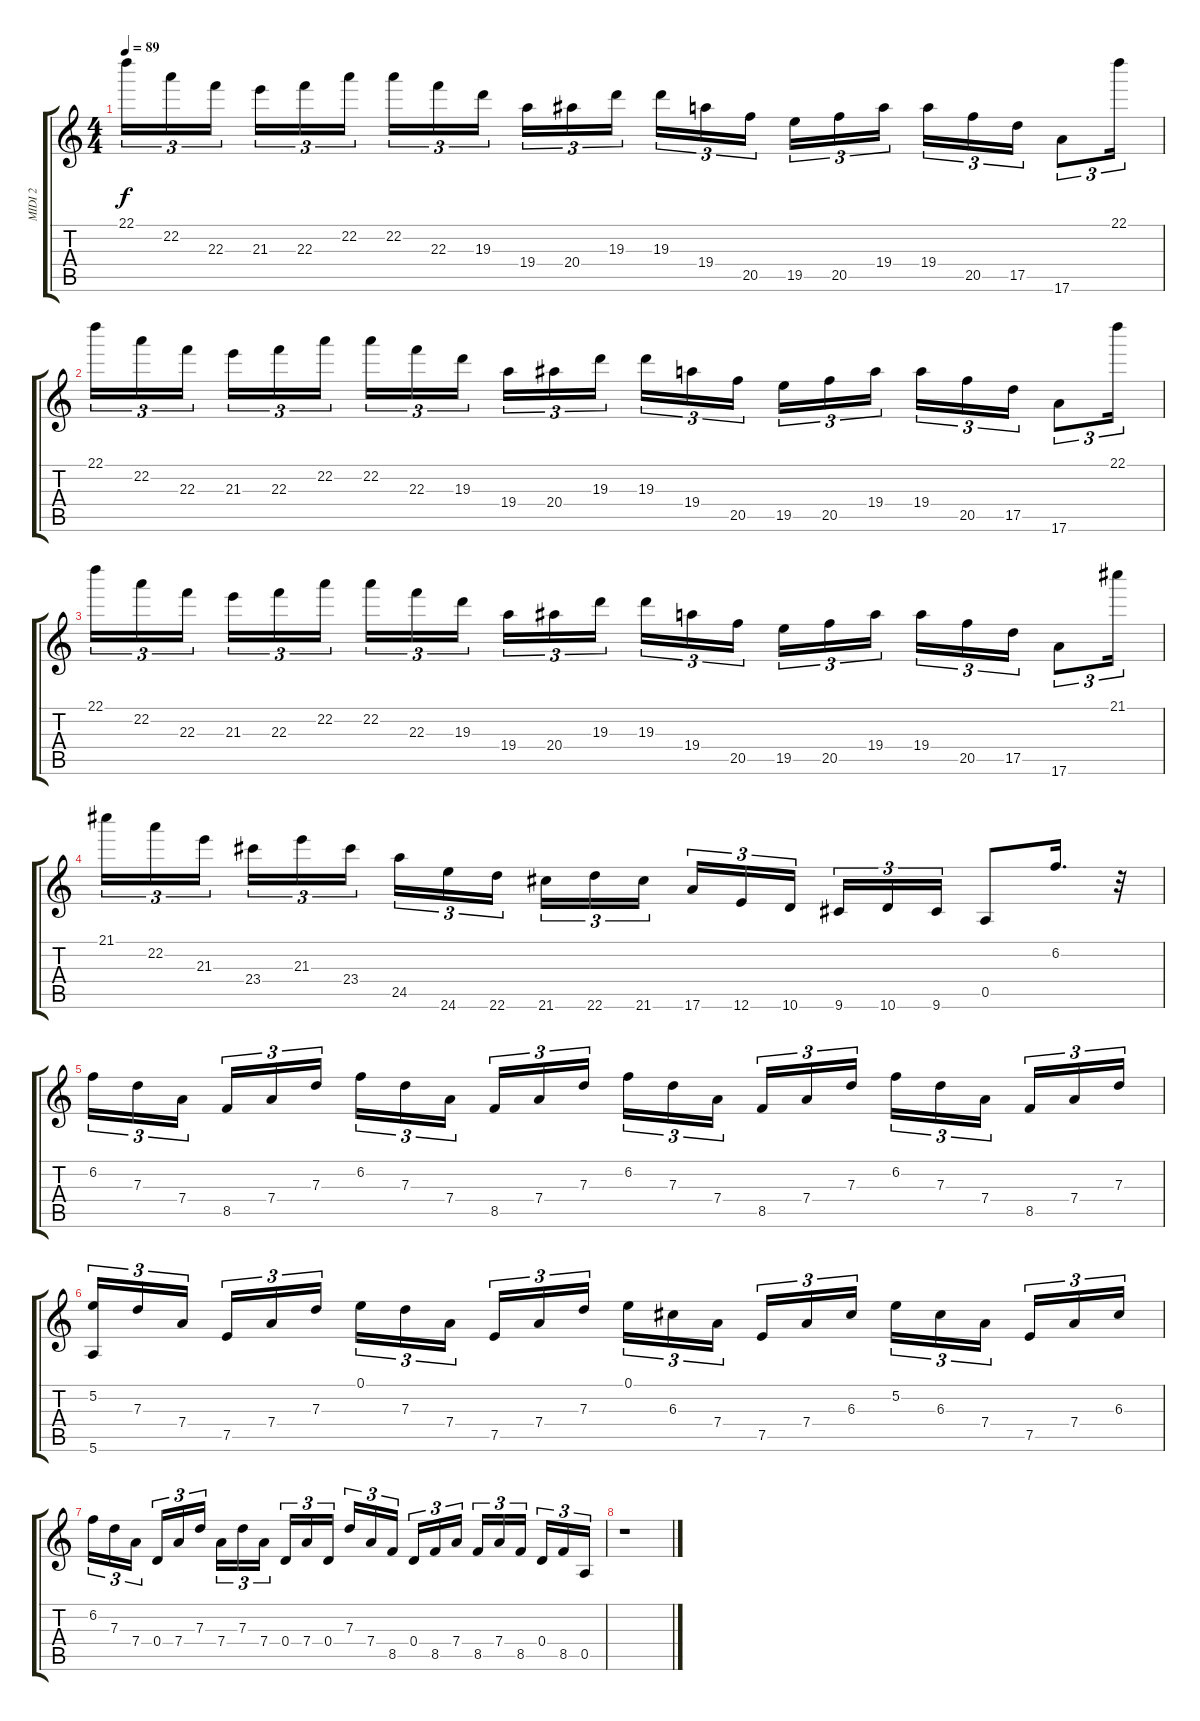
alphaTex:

\track ("MIDI 2" "MIDI 2") {instrument acousticguitarnylon}
\staff {score tabs}
\tuning (E4 B3 G3 D3 A2 E2) {hide}
\ts (4 4)
\tempo 89
\clef g2
\ks c
22.1.16{tu (3 2) dy f} 22.2.16{tu (3 2)} 22.3.16{tu (3 2)} 21.3.16{tu (3 2)} 22.3.16{tu (3 2)} 22.2.16{tu (3 2)} 22.2.16{tu (3 2)} 22.3.16{tu (3 2)} 19.3.16{tu (3 2)} 19.4.16{tu (3 2)} 20.4.16{tu (3 2)} 19.3.16{tu (3 2)} 19.3.16{tu (3 2)} 19.4.16{tu (3 2)} 20.5.16{tu (3 2)} 19.5.16{tu (3 2)} 20.5.16{tu (3 2)} 19.4.16{tu (3 2)} 19.4.16{tu (3 2)} 20.5.16{tu (3 2)} 17.5.16{tu (3 2)} 17.6.8{tu (3 2)} 22.1.16{tu (3 2)} |
22.1.16{tu (3 2)} 22.2.16{tu (3 2)} 22.3.16{tu (3 2)} 21.3.16{tu (3 2)} 22.3.16{tu (3 2)} 22.2.16{tu (3 2)} 22.2.16{tu (3 2)} 22.3.16{tu (3 2)} 19.3.16{tu (3 2)} 19.4.16{tu (3 2)} 20.4.16{tu (3 2)} 19.3.16{tu (3 2)} 19.3.16{tu (3 2)} 19.4.16{tu (3 2)} 20.5.16{tu (3 2)} 19.5.16{tu (3 2)} 20.5.16{tu (3 2)} 19.4.16{tu (3 2)} 19.4.16{tu (3 2)} 20.5.16{tu (3 2)} 17.5.16{tu (3 2)} 17.6.8{tu (3 2)} 22.1.16{tu (3 2)} |
22.1.16{tu (3 2)} 22.2.16{tu (3 2)} 22.3.16{tu (3 2)} 21.3.16{tu (3 2)} 22.3.16{tu (3 2)} 22.2.16{tu (3 2)} 22.2.16{tu (3 2)} 22.3.16{tu (3 2)} 19.3.16{tu (3 2)} 19.4.16{tu (3 2)} 20.4.16{tu (3 2)} 19.3.16{tu (3 2)} 19.3.16{tu (3 2)} 19.4.16{tu (3 2)} 20.5.16{tu (3 2)} 19.5.16{tu (3 2)} 20.5.16{tu (3 2)} 19.4.16{tu (3 2)} 19.4.16{tu (3 2)} 20.5.16{tu (3 2)} 17.5.16{tu (3 2)} 17.6.8{tu (3 2)} 21.1.16{tu (3 2)} |
21.1.16{tu (3 2)} 22.2.16{tu (3 2)} 21.3.16{tu (3 2)} 23.4.16{tu (3 2)} 21.3.16{tu (3 2)} 23.4.16{tu (3 2)} 24.5.16{tu (3 2)} 24.6.16{tu (3 2)} 22.6.16{tu (3 2)} 21.6.16{tu (3 2)} 22.6.16{tu (3 2)} 21.6.16{tu (3 2)} 17.6.16{tu (3 2)} 12.6.16{tu (3 2)} 10.6.16{tu (3 2)} 9.6.16{tu (3 2)} 10.6.16{tu (3 2)} 9.6.16{tu (3 2)} 0.5.8 6.2.16{d} r.32 |
6.2.16{tu (3 2)} 7.3.16{tu (3 2)} 7.4.16{tu (3 2)} 8.5.16{tu (3 2)} 7.4.16{tu (3 2)} 7.3.16{tu (3 2)} 6.2.16{tu (3 2)} 7.3.16{tu (3 2)} 7.4.16{tu (3 2)} 8.5.16{tu (3 2)} 7.4.16{tu (3 2)} 7.3.16{tu (3 2)} 6.2.16{tu (3 2)} 7.3.16{tu (3 2)} 7.4.16{tu (3 2)} 8.5.16{tu (3 2)} 7.4.16{tu (3 2)} 7.3.16{tu (3 2)} 6.2.16{tu (3 2)} 7.3.16{tu (3 2)} 7.4.16{tu (3 2)} 8.5.16{tu (3 2)} 7.4.16{tu (3 2)} 7.3.16{tu (3 2)} |
(5.2 5.6).16{tu (3 2)} 7.3.16{tu (3 2)} 7.4.16{tu (3 2)} 7.5.16{tu (3 2)} 7.4.16{tu (3 2)} 7.3.16{tu (3 2)} 0.1.16{tu (3 2)} 7.3.16{tu (3 2)} 7.4.16{tu (3 2)} 7.5.16{tu (3 2)} 7.4.16{tu (3 2)} 7.3.16{tu (3 2)} 0.1.16{tu (3 2)} 6.3.16{tu (3 2)} 7.4.16{tu (3 2)} 7.5.16{tu (3 2)} 7.4.16{tu (3 2)} 6.3.16{tu (3 2)} 5.2.16{tu (3 2)} 6.3.16{tu (3 2)} 7.4.16{tu (3 2)} 7.5.16{tu (3 2)} 7.4.16{tu (3 2)} 6.3.16{tu (3 2)} |
6.2.16{tu (3 2)} 7.3.16{tu (3 2)} 7.4.16{tu (3 2)} 0.4.16{tu (3 2)} 7.4.16{tu (3 2)} 7.3.16{tu (3 2)} 7.4.16{tu (3 2)} 7.3.16{tu (3 2)} 7.4.16{tu (3 2)} 0.4.16{tu (3 2)} 7.4.16{tu (3 2)} 0.4.16{tu (3 2)} 7.3.16{tu (3 2)} 7.4.16{tu (3 2)} 8.5.16{tu (3 2)} 0.4.16{tu (3 2)} 8.5.16{tu (3 2)} 7.4.16{tu (3 2)} 8.5.16{tu (3 2)} 7.4.16{tu (3 2)} 8.5.16{tu (3 2)} 0.4.16{tu (3 2)} 8.5.16{tu (3 2)} 0.5.16{tu (3 2)} |
r.1
